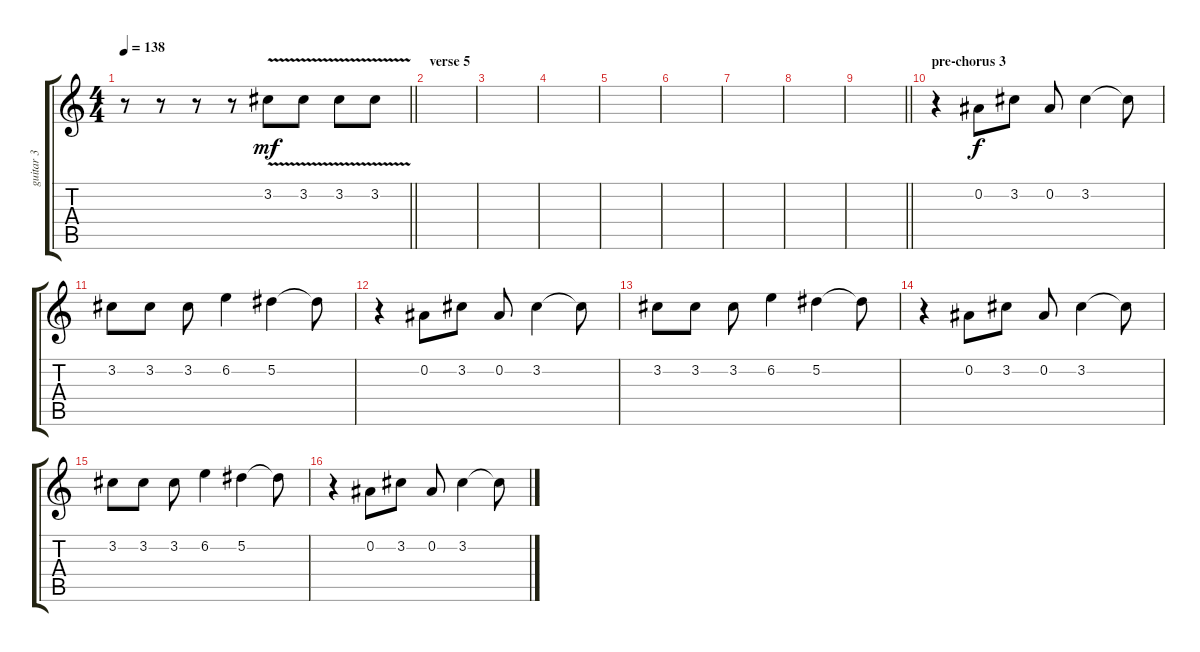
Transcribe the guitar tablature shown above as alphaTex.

\track ("guitar 3" "guitar 3") {instrument overdrivenguitar}
\staff {score tabs}
\tuning (Eb4 Bb3 Gb3 Db3 Ab2 Eb2) {hide}
\ts (4 4)
\tempo 138
\clef g2
\barLineRight lightlight
\ks c
r.8{dy mf} r.8 r.8 r.8 3.2{v}.8 3.2{v}.8 3.2{v}.8 3.2{v}.8 |
\section ("" "verse 5")
|
|
|
|
|
|
|
\barLineRight lightlight
|
\section ("" "pre-chorus 3")
r.4 0.2.8{dy f} 3.2.8 0.2.8 3.2.4 3.2{t}.8 |
3.2.8 3.2.8 3.2.8 6.2.4 5.2.4 5.2{t}.8 |
r.4 0.2.8 3.2.8 0.2.8 3.2.4 3.2{t}.8 |
3.2.8 3.2.8 3.2.8 6.2.4 5.2.4 5.2{t}.8 |
r.4 0.2.8 3.2.8 0.2.8 3.2.4 3.2{t}.8 |
3.2.8 3.2.8 3.2.8 6.2.4 5.2.4 5.2{t}.8 |
r.4 0.2.8 3.2.8 0.2.8 3.2.4 3.2{t}.8
